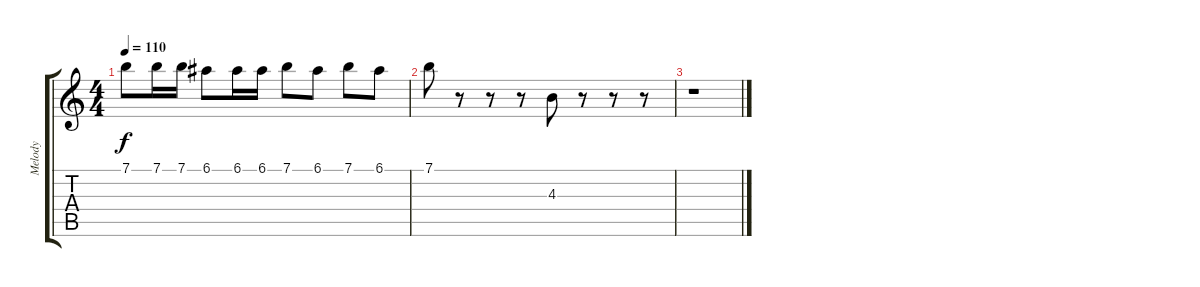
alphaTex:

\track ("Melody" "Melody") {instrument distortionguitar}
\staff {score tabs}
\tuning (E4 B3 G3 D3 A2 E2) {hide}
\ts (4 4)
\tempo 110
\clef g2
\ks c
7.1.8{dy f} 7.1.16 7.1.16 6.1.8 6.1.16 6.1.16 7.1.8 6.1.8 7.1.8 6.1.8 |
7.1.8 r.8 r.8 r.8 4.3.8 r.8 r.8 r.8 |
r.1
